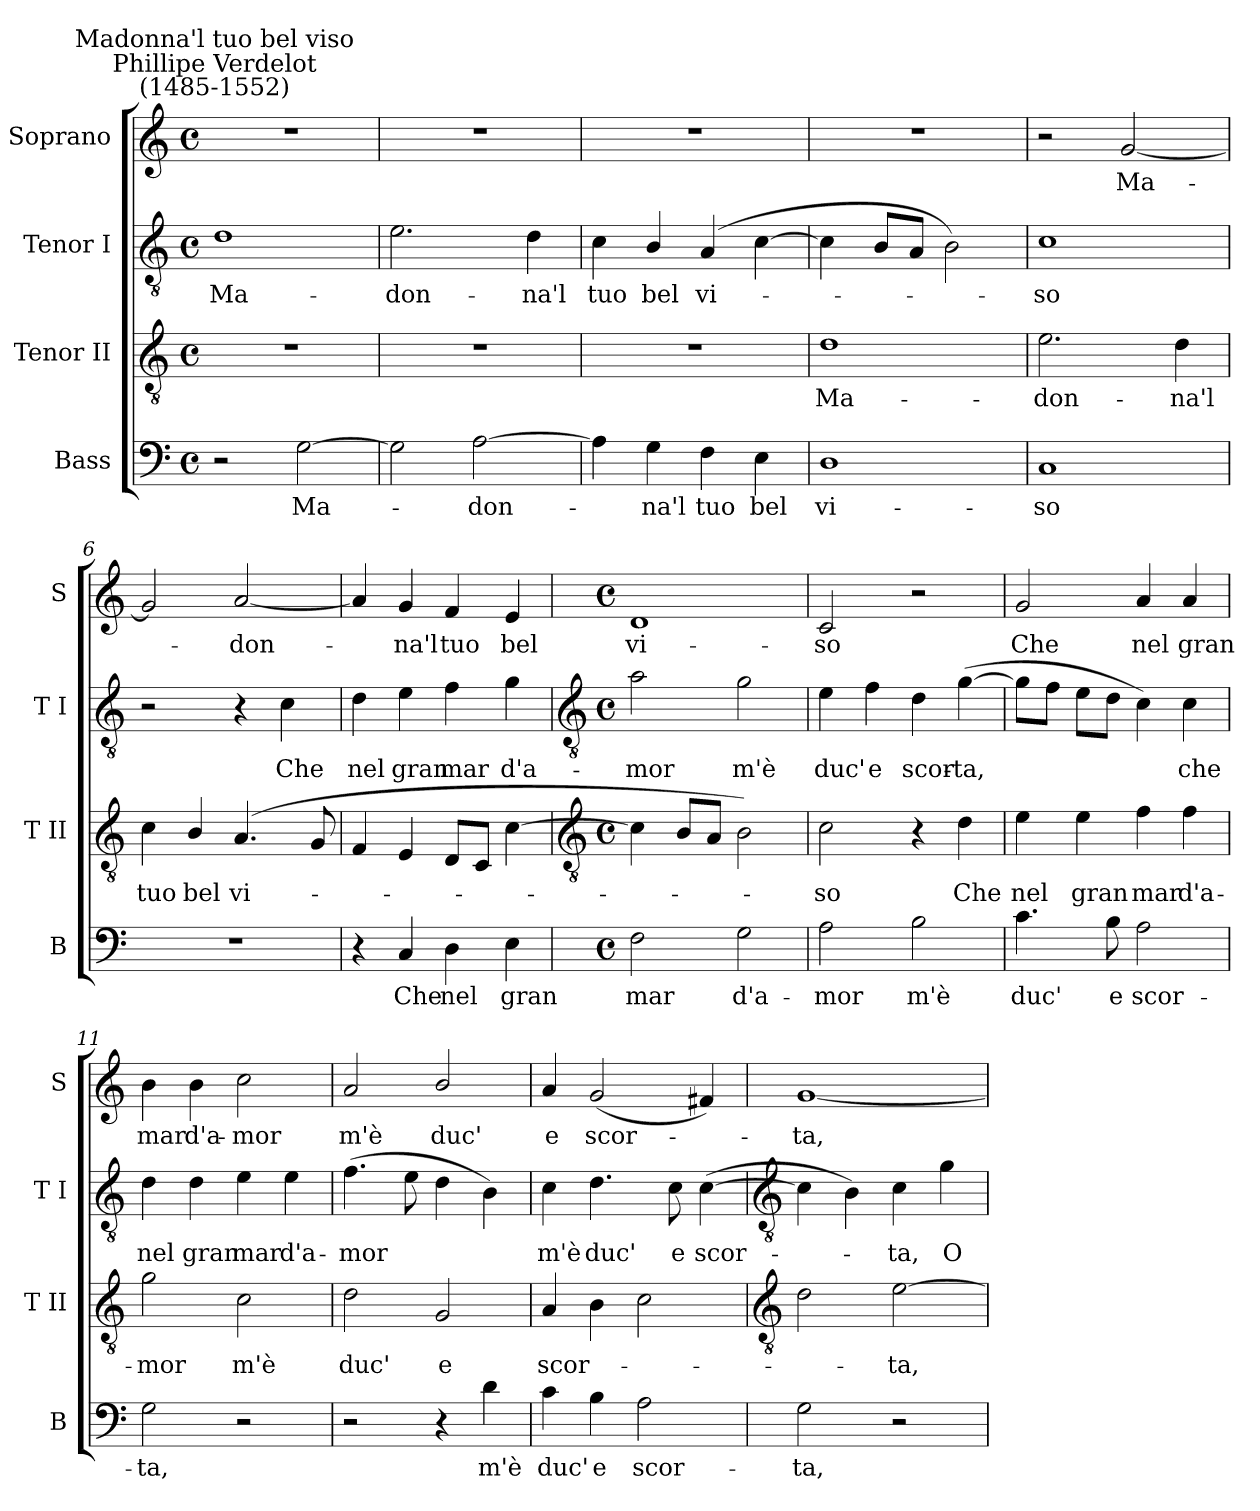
**kern	**text	**kern	**text	**kern	**text	**kern	**text
*part4	*part4	*part3	*part3	*part2	*part2	*part1	*part1
*staff4	*staff4	*staff3	*staff3	*staff2	*staff2	*staff1	*staff1
*I"Bass	*	*I"Tenor II	*	*I"Tenor I	*	*I"Soprano	*
*I'B	*	*I'T II	*	*I'T I	*	*I'S	*
*clefF4	*	*clefGv2	*	*clefGv2	*	*clefG2	*
*k[]	*	*k[]	*	*k[]	*	*k[]	*
*C:	*	*C:	*	*C:	*	*C:	*
*M4/4	*	*M4/4	*	*M4/4	*	*M4/4	*
*met(c)	*	*met(c)	*	*met(c)	*	*met(c)	*
=1	=1	=1	=1	=1	=1	=1	=1
!	!	!	!	!	!	!LO:TX:a:cj:t=Phillipe Verdelot\n(1485-1552)	!
!	!	!	!	!	!	!LO:TX:a:cj:t=Madonna'l tuo bel viso	!
!	!	!	!	!	!LO:LY:b	!	!
2r	.	1r	.	1d	Ma-	1r	.
!	!LO:LY:b	!	!	!	!	!	!
[2G	Ma-	.	.	.	.	.	.
=2	=2	=2	=2	=2	=2	=2	=2
!	!	!	!	!	!LO:LY:b	!	!
2G]	.	1r	.	2.e	-don-	1r	.
!	!LO:LY:b	!	!	!	!	!	!
[2A	don-	.	.	.	.	.	.
!	!	!	!	!	!LO:LY:b	!	!
.	.	.	.	4d	-na'l	.	.
=3	=3	=3	=3	=3	=3	=3	=3
!	!	!	!	!	!LO:LY:b	!	!
4A]	.	1r	.	4c	tuo	1r	.
!	!LO:LY:b	!	!	!	!LO:LY:b	!	!
4G	na'l	.	.	4B/	bel	.	.
!	!LO:LY:b	!	!	!	!LO:LY:b	!	!
4F	tuo	.	.	(<4A	vi-	.	.
!	!LO:LY:b	!	!	!	!	!	!
4E	bel	.	.	[4c	.	.	.
=4	=4	=4	=4	=4	=4	=4	=4
!	!LO:LY:b	!	!LO:LY:b	!	!	!	!
1D	vi-	1d	Ma-	4c]	.	1r	.
.	.	.	.	8BL	.	.	.
.	.	.	.	8AJ	.	.	.
.	.	.	.	2B)	.	.	.
=5	=5	=5	=5	=5	=5	=5	=5
!	!LO:LY:b	!	!LO:LY:b	!	!LO:LY:b	!	!
1C	-so	2.e	-don-	1c	so	2r	.
!	!	!	!	!	!	!	!LO:LY:b
.	.	.	.	.	.	[2g	Ma-
!	!	!	!LO:LY:b	!	!	!	!
.	.	4d	-na'l	.	.	.	.
=6	=6	=6	=6	=6	=6	=6	=6
!	!	!	!LO:LY:b	!	!	!	!
1r	.	4c	tuo	2r	.	2g]	.
!	!	!	!LO:LY:b	!	!	!	!
.	.	4B/	bel	.	.	.	.
!	!	!	!LO:LY:b	!	!	!	!LO:LY:b
.	.	(>4.A	vi-	4r	.	[2a	don-
!	!	!	!	!	!LO:LY:b	!	!
.	.	.	.	4c	Che	.	.
.	.	8G	.	.	.	.	.
=7	=7	=7	=7	=7	=7	=7	=7
!	!	!	!	!	!LO:LY:b	!	!
4r	.	4F	.	4d	nel	4a]	.
!	!LO:LY:b	!	!	!	!LO:LY:b	!	!LO:LY:b
4C	Che	4E	.	4e	gran	4g	na'l
!	!LO:LY:b	!	!	!	!LO:LY:b	!	!LO:LY:b
4D	nel	8DL	.	4f	mar	4f	tuo
.	.	8CJ	.	.	.	.	.
!	!LO:LY:b	!	!	!	!LO:LY:b	!	!LO:LY:b
4E	gran	[4c	.	4g	d'a-	4e	bel
!!LO:LB:g=z
=8	=8	=8	=8	=8	=8	=8	=8
*	*	*clefGv2	*	*clefGv2	*	*	*
*M4/4	*	*M4/4	*	*M4/4	*	*M4/4	*
*met(c)	*	*met(c)	*	*met(c)	*	*met(c)	*
!	!LO:LY:b	!	!	!	!LO:LY:b	!	!LO:LY:b
2F	mar	4c]	.	2a	-mor	1d	vi-
.	.	8BL	.	.	.	.	.
.	.	8AJ	.	.	.	.	.
!	!LO:LY:b	!	!	!	!LO:LY:b	!	!
2G	d'a-	2B)	.	2g	m'è	.	.
=9	=9	=9	=9	=9	=9	=9	=9
!	!LO:LY:b	!	!LO:LY:b	!	!LO:LY:b	!	!LO:LY:b
2A	-mor	2c	so	4e	duc'	2c	-so
!	!	!	!	!	!LO:LY:b	!	!
.	.	.	.	4f	e	.	.
!	!LO:LY:b	!	!	!	!LO:LY:b	!	!
2B	m'è	4r	.	4d	scor-	2r	.
!	!	!	!LO:LY:b	!	!LO:LY:b	!	!
.	.	4d	Che	(>[4g	-ta,	.	.
=10	=10	=10	=10	=10	=10	=10	=10
!	!LO:LY:b	!	!LO:LY:b	!	!	!	!LO:LY:b
4.c	duc'	4e	nel	8gL]	.	2g	Che
.	.	.	.	8fJ	.	.	.
!	!	!	!LO:LY:b	!	!	!	!
.	.	4e	gran	8eL	.	.	.
!	!LO:LY:b	!	!	!	!	!	!
8B	e	.	.	8dJ	.	.	.
!	!LO:LY:b	!	!LO:LY:b	!	!	!	!LO:LY:b
2A	scor-	4f	mar	4c)	.	4a	nel
!	!	!	!LO:LY:b	!	!LO:LY:b	!	!LO:LY:b
.	.	4f	d'a-	4c	che	4a	gran
=11	=11	=11	=11	=11	=11	=11	=11
!	!LO:LY:b	!	!LO:LY:b	!	!LO:LY:b	!	!LO:LY:b
2G	-ta,	2g	-mor	4d	nel	4b	mar
!	!	!	!	!	!LO:LY:b	!	!LO:LY:b
.	.	.	.	4d	gran	4b	d'a-
!	!	!	!LO:LY:b	!	!LO:LY:b	!	!LO:LY:b
2r	.	2c	m'è	4e	mar	2cc	-mor
!	!	!	!	!	!LO:LY:b	!	!
.	.	.	.	4e	d'a-	.	.
=12	=12	=12	=12	=12	=12	=12	=12
!	!	!	!LO:LY:b	!	!LO:LY:b	!	!LO:LY:b
2r	.	2d	duc'	(>4.f	-mor	2a	m'è
.	.	.	.	8e	.	.	.
!	!	!	!LO:LY:b	!	!	!	!LO:LY:b
4r	.	2G	e	4d	.	2b/	duc'
!	!LO:LY:b	!	!	!	!	!	!
4d	m'è	.	.	4B)	.	.	.
=13	=13	=13	=13	=13	=13	=13	=13
!	!LO:LY:b	!	!LO:LY:b	!	!LO:LY:b	!	!LO:LY:b
4c	duc'	4A	scor-	4c	m'è	4a	e
!	!LO:LY:b	!	!	!	!LO:LY:b	!	!LO:LY:b
4B	e	4B	.	4.d	duc'	(<2g	scor-
!	!LO:LY:b	!	!	!	!	!	!
2A	scor-	2c	.	.	.	.	.
!	!	!	!	!	!LO:LY:b	!	!
.	.	.	.	8c	e	.	.
!	!	!	!	!	!LO:LY:b	!	!
.	.	.	.	(>[4c	scor-	4f#X)	.
!!LO:LB:g=z
=14	=14	=14	=14	=14	=14	=14	=14
*	*	*clefGv2	*	*clefGv2	*	*	*
!	!LO:LY:b	!	!	!	!	!	!LO:LY:b
2G	-ta,	2d	.	4c]	.	[1g	ta,
.	.	.	.	4B)	.	.	.
!	!	!	!LO:LY:b	!	!LO:LY:b	!	!
2r	.	[2e	ta,	4c	ta,	.	.
!	!	!	!	!	!LO:LY:b	!	!
.	.	.	.	4g	O-	.	.
=	=	=	=	=	=	=	=
*-	*-	*-	*-	*-	*-	*-	*-
